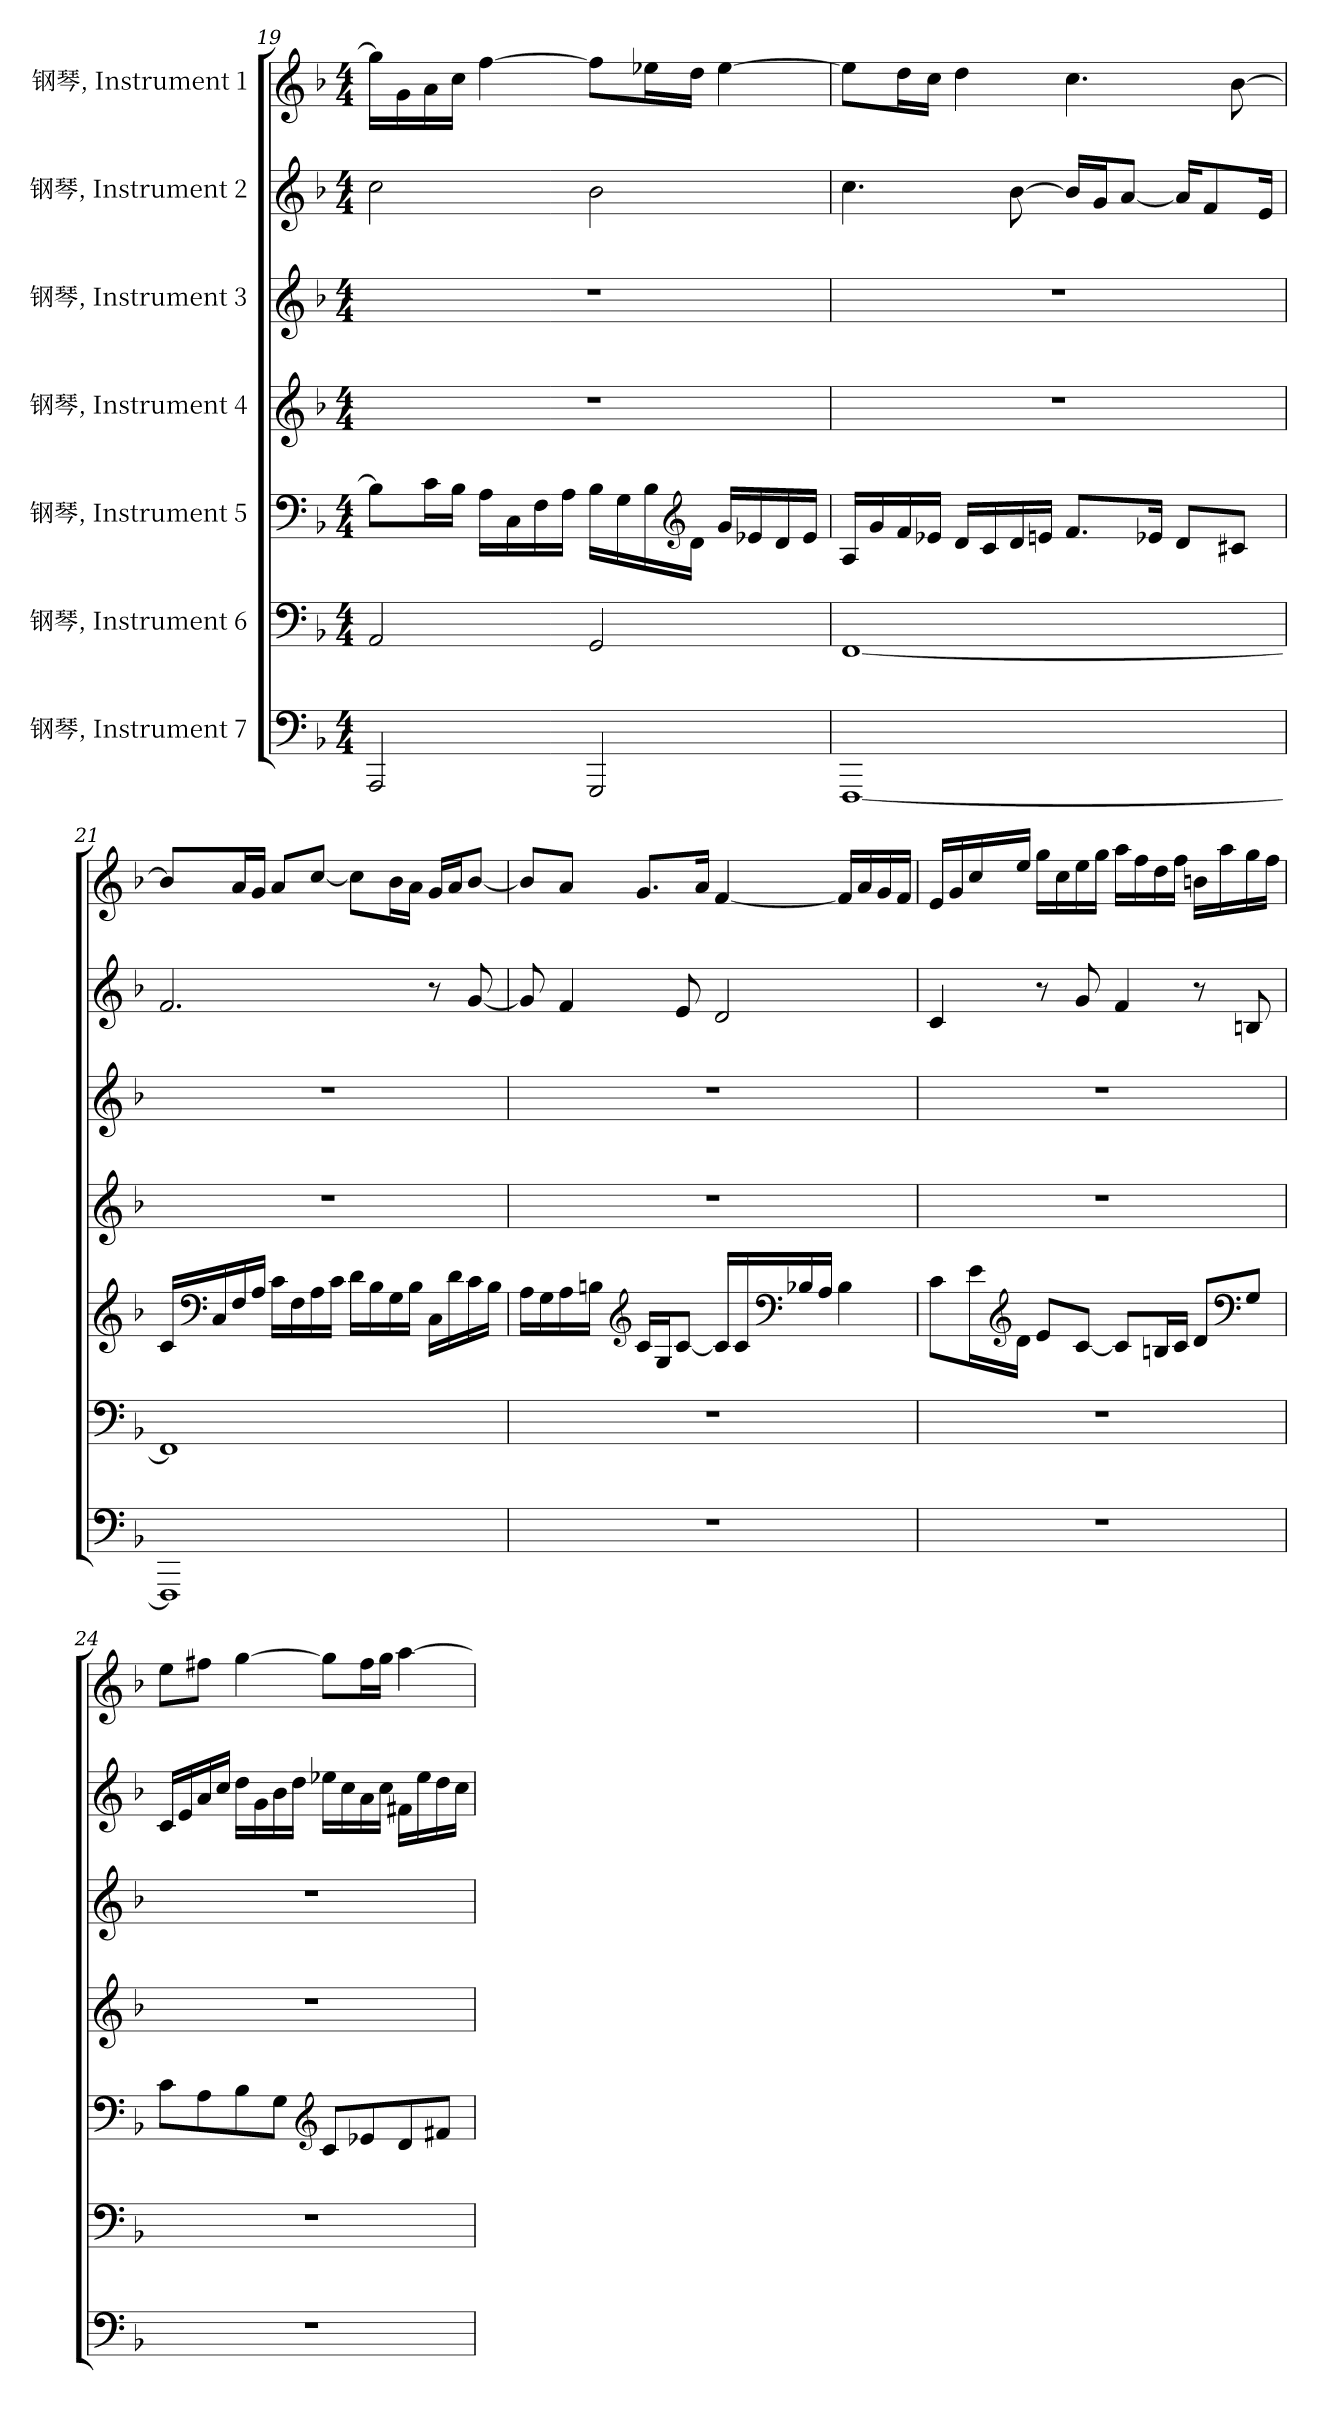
**kern	**kern	**kern	**kern	**kern	**kern	**kern
*part7	*part6	*part5	*part4	*part3	*part2	*part1
*staff7	*staff6	*staff5	*staff4	*staff3	*staff2	*staff1
*I"钢琴, Instrument 7	*I"钢琴, Instrument 6	*I"钢琴, Instrument 5	*I"钢琴, Instrument 4	*I"钢琴, Instrument 3	*I"钢琴, Instrument 2	*I"钢琴, Instrument 1
!!LO:PB:g=z
*clefF4	*clefF4	*clefF4	*clefG2	*clefG2	*clefG2	*clefG2
*k[b-]	*k[b-]	*k[b-]	*k[b-]	*k[b-]	*k[b-]	*k[b-]
*M4/4	*M4/4	*M4/4	*M4/4	*M4/4	*M4/4	*M4/4
=19	=19	=19	=19	=19	=19	=19
2AAA/	2AA/	8B-\L]	1r	1r	2cc\	16gg\LL]
.	.	.	.	.	.	16g\
.	.	16c\L	.	.	.	16a\
.	.	16B-\JJ	.	.	.	16cc\JJ
.	.	16A\LL	.	.	.	[4ff\
.	.	16C\	.	.	.	.
.	.	16F\	.	.	.	.
.	.	16A\JJ	.	.	.	.
2GGG/	2GG/	16B-\LL	.	.	2b-\	8ff\L]
.	.	16G\	.	.	.	.
.	.	16B-\	.	.	.	16ee-X\L
*	*	*clefG2	*	*	*	*
.	.	16d\JJ	.	.	.	16dd\JJ
.	.	16g/LL	.	.	.	[4ee-\
.	.	16e-X/	.	.	.	.
.	.	16d/	.	.	.	.
.	.	16e-/JJ	.	.	.	.
=20	=20	=20	=20	=20	=20	=20
[1FFF	[1FF	16A/LL	1r	1r	4.cc\	8ee-\L]
.	.	16g/	.	.	.	.
.	.	16f/	.	.	.	16dd\L
.	.	16e-X/JJ	.	.	.	16cc\JJ
.	.	16d/LL	.	.	.	4dd\
.	.	16c/	.	.	.	.
.	.	16d/	.	.	[8b-\	.
.	.	16en/JJ	.	.	.	.
.	.	8.f/L	.	.	16b-/LL]	4.cc\
.	.	.	.	.	16g/J	.
.	.	.	.	.	[8a/J	.
.	.	16e-X/Jk	.	.	.	.
.	.	8d/L	.	.	16a/KL]	.
.	.	.	.	.	8f/	.
.	.	8c#X/J	.	.	.	[8b-\
.	.	.	.	.	16e/Jk	.
!!LO:PB:g=z
=21	=21	=21	=21	=21	=21	=21
1FFF]	1FF]	16c/LL	1r	1r	2.f/	8b-/L]
*	*	*clefF4	*	*	*	*
.	.	16C/	.	.	.	.
.	.	16F/	.	.	.	16a/L
.	.	16A/JJ	.	.	.	16g/JJ
.	.	16c\LL	.	.	.	8a/L
.	.	16F\	.	.	.	.
.	.	16A\	.	.	.	[8cc/J
.	.	16c\JJ	.	.	.	.
.	.	16d\LL	.	.	.	8cc\L]
.	.	16B-\	.	.	.	.
.	.	16G\	.	.	.	16b-\L
.	.	16B-\JJ	.	.	.	16a\JJ
.	.	16C\LL	.	.	8r	16g/LL
.	.	16d\	.	.	.	16a/J
.	.	16c\	.	.	[8g/	[8b-/J
.	.	16B-\JJ	.	.	.	.
=22	=22	=22	=22	=22	=22	=22
1r	1r	16A\LL	1r	1r	8g/]	8b-/L]
.	.	16G\	.	.	.	.
.	.	16A\	.	.	4f/	8a/J
.	.	16Bn\JJ	.	.	.	.
*	*	*clefG2	*	*	*	*
.	.	16c/LL	.	.	.	8.g/L
.	.	16G/J	.	.	.	.
.	.	[8c/J	.	.	8e/	.
.	.	.	.	.	.	16a/Jk
.	.	16c/LL]	.	.	2d/	[4f/
.	.	16c/	.	.	.	.
*	*	*clefF4	*	*	*	*
.	.	16B-X/	.	.	.	.
.	.	16A/JJ	.	.	.	.
.	.	4B-\	.	.	.	16f/LL]
.	.	.	.	.	.	16a/
.	.	.	.	.	.	16g/
.	.	.	.	.	.	16f/JJ
!!LO:PB:g=z
=23	=23	=23	=23	=23	=23	=23
1r	1r	8c\L	1r	1r	4c/	16e/LL
.	.	.	.	.	.	16g/
.	.	16e\L	.	.	.	16cc/
*	*	*clefG2	*	*	*	*
.	.	16d\JJ	.	.	.	16ee/JJ
.	.	8e/L	.	.	8r	16gg\LL
.	.	.	.	.	.	16cc\
.	.	[8c/J	.	.	8g/	16ee\
.	.	.	.	.	.	16gg\JJ
.	.	8c/L]	.	.	4f/	16aa\LL
.	.	.	.	.	.	16ff\
.	.	16Bn/L	.	.	.	16dd\
.	.	16c/JJ	.	.	.	16ff\JJ
.	.	8d/L	.	.	8r	16bn\LL
.	.	.	.	.	.	16aa\
*	*	*clefF4	*	*	*	*
.	.	8G/J	.	.	8Bn/	16gg\
.	.	.	.	.	.	16ff\JJ
=24	=24	=24	=24	=24	=24	=24
1r	1r	8c\L	1r	1r	16c/LL	8ee\L
.	.	.	.	.	16e/	.
.	.	8A\	.	.	16a/	8ff#X\J
.	.	.	.	.	16cc/JJ	.
.	.	8B-\	.	.	16dd\LL	[4gg\
.	.	.	.	.	16g\	.
.	.	8G\J	.	.	16b-\	.
.	.	.	.	.	16dd\JJ	.
*	*	*clefG2	*	*	*	*
.	.	8c/L	.	.	16ee-X\LL	8gg\L]
.	.	.	.	.	16cc\	.
.	.	8e-X/	.	.	16a\	16ff#\L
.	.	.	.	.	16cc\JJ	16gg\JJ
.	.	8d/	.	.	16f#X\LL	[4aa\
.	.	.	.	.	16ee-\	.
.	.	8f#X/J	.	.	16dd\	.
.	.	.	.	.	16cc\JJ	.
=	=	=	=	=	=	=
*-	*-	*-	*-	*-	*-	*-
